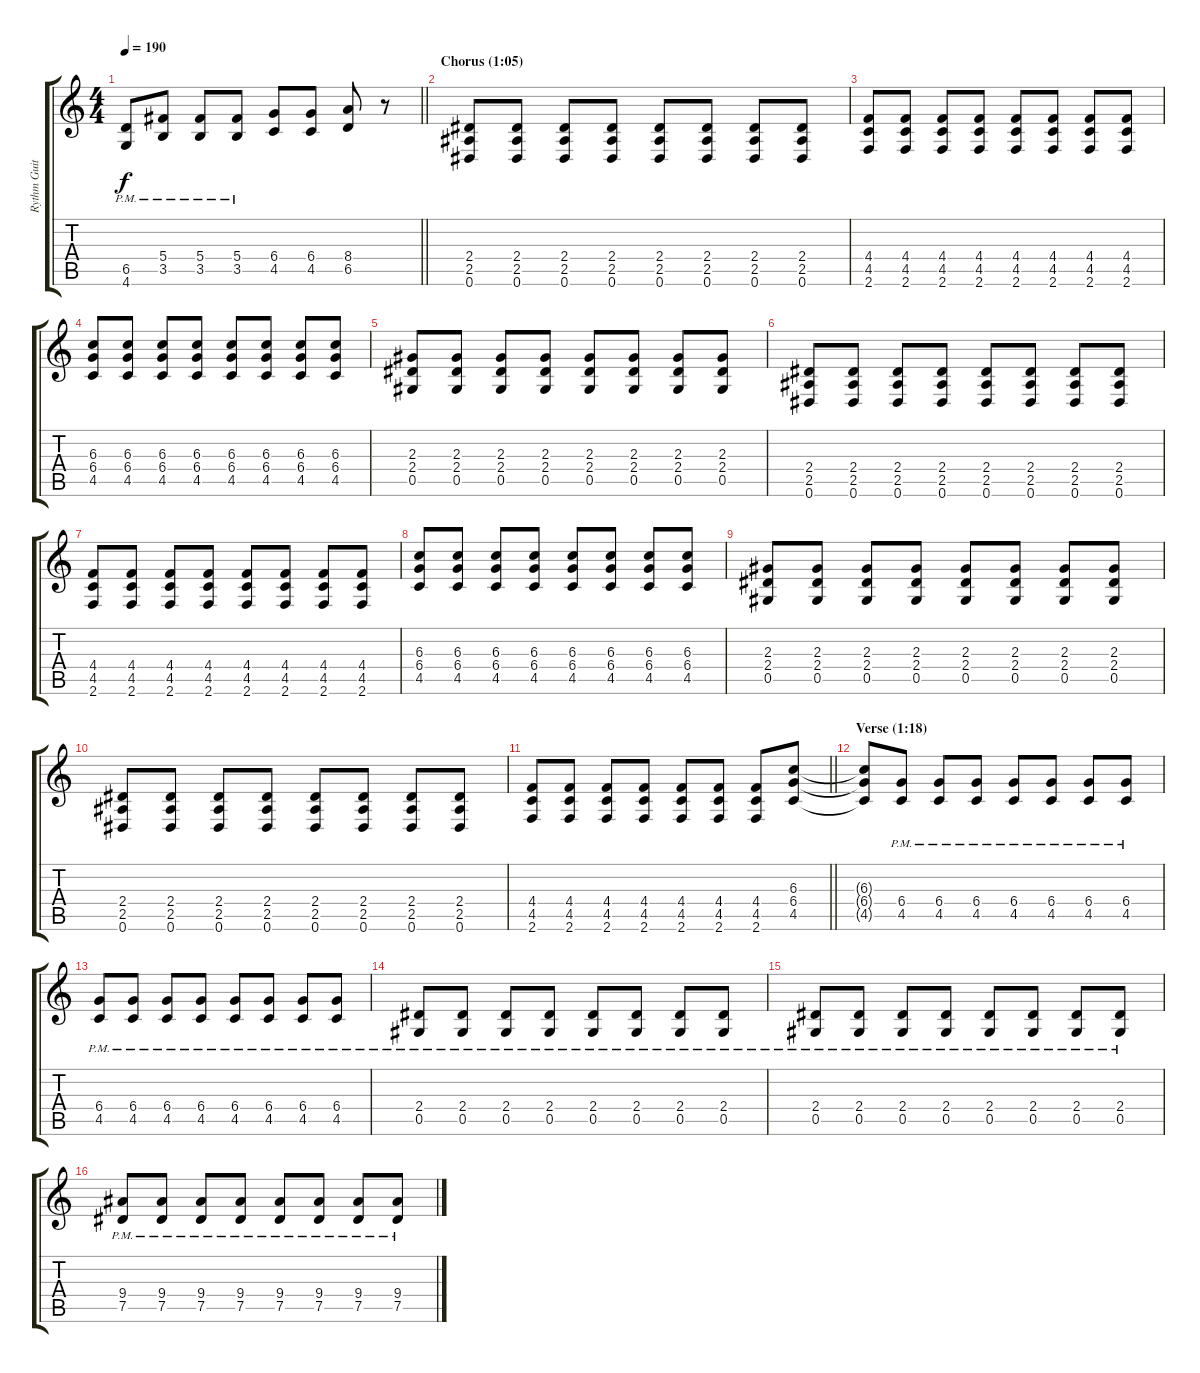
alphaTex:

\track ("Rythm Guitar 2" "Rythm Guit") {instrument distortionguitar}
\staff {score tabs}
\tuning (Eb4 Bb3 Gb3 Db3 Ab2 Eb2) {hide}
\ts (4 4)
\tempo 190
\clef g2
\barLineRight lightlight
\ks c
(6.5{pm} 4.6{pm}).8{dy f} (5.4{pm} 3.5{pm}).8 (5.4{pm} 3.5{pm}).8 (5.4{pm} 3.5{pm}).8 (6.4 4.5).8 (6.4 4.5).8 (8.4 6.5).8 r.8 |
\section ("" "Chorus (1:05)")
(2.4 2.5 0.6).8 (2.4 2.5 0.6).8 (2.4 2.5 0.6).8 (2.4 2.5 0.6).8 (2.4 2.5 0.6).8 (2.4 2.5 0.6).8 (2.4 2.5 0.6).8 (2.4 2.5 0.6).8 |
(4.4 4.5 2.6).8 (4.4 4.5 2.6).8 (4.4 4.5 2.6).8 (4.4 4.5 2.6).8 (4.4 4.5 2.6).8 (4.4 4.5 2.6).8 (4.4 4.5 2.6).8 (4.4 4.5 2.6).8 |
(6.3 6.4 4.5).8 (6.3 6.4 4.5).8 (6.3 6.4 4.5).8 (6.3 6.4 4.5).8 (6.3 6.4 4.5).8 (6.3 6.4 4.5).8 (6.3 6.4 4.5).8 (6.3 6.4 4.5).8 |
(2.3 2.4 0.5).8 (2.3 2.4 0.5).8 (2.3 2.4 0.5).8 (2.3 2.4 0.5).8 (2.3 2.4 0.5).8 (2.3 2.4 0.5).8 (2.3 2.4 0.5).8 (2.3 2.4 0.5).8 |
(2.4 2.5 0.6).8 (2.4 2.5 0.6).8 (2.4 2.5 0.6).8 (2.4 2.5 0.6).8 (2.4 2.5 0.6).8 (2.4 2.5 0.6).8 (2.4 2.5 0.6).8 (2.4 2.5 0.6).8 |
(4.4 4.5 2.6).8 (4.4 4.5 2.6).8 (4.4 4.5 2.6).8 (4.4 4.5 2.6).8 (4.4 4.5 2.6).8 (4.4 4.5 2.6).8 (4.4 4.5 2.6).8 (4.4 4.5 2.6).8 |
(6.3 6.4 4.5).8 (6.3 6.4 4.5).8 (6.3 6.4 4.5).8 (6.3 6.4 4.5).8 (6.3 6.4 4.5).8 (6.3 6.4 4.5).8 (6.3 6.4 4.5).8 (6.3 6.4 4.5).8 |
(2.3 2.4 0.5).8 (2.3 2.4 0.5).8 (2.3 2.4 0.5).8 (2.3 2.4 0.5).8 (2.3 2.4 0.5).8 (2.3 2.4 0.5).8 (2.3 2.4 0.5).8 (2.3 2.4 0.5).8 |
(2.4 2.5 0.6).8 (2.4 2.5 0.6).8 (2.4 2.5 0.6).8 (2.4 2.5 0.6).8 (2.4 2.5 0.6).8 (2.4 2.5 0.6).8 (2.4 2.5 0.6).8 (2.4 2.5 0.6).8 |
\barLineRight lightlight
(4.4 4.5 2.6).8 (4.4 4.5 2.6).8 (4.4 4.5 2.6).8 (4.4 4.5 2.6).8 (4.4 4.5 2.6).8 (4.4 4.5 2.6).8 (4.4 4.5 2.6).8 (6.3 6.4 4.5).8 |
\section ("" "Verse (1:18)")
(6.3{t} 6.4{t} 4.5{t}).8 (6.4{pm} 4.5{pm}).8 (6.4{pm} 4.5{pm}).8 (6.4{pm} 4.5{pm}).8 (6.4{pm} 4.5{pm}).8 (6.4{pm} 4.5{pm}).8 (6.4{pm} 4.5{pm}).8 (6.4{pm} 4.5{pm}).8 |
(6.4{pm} 4.5{pm}).8 (6.4{pm} 4.5{pm}).8 (6.4{pm} 4.5{pm}).8 (6.4{pm} 4.5{pm}).8 (6.4{pm} 4.5{pm}).8 (6.4{pm} 4.5{pm}).8 (6.4{pm} 4.5{pm}).8 (6.4{pm} 4.5{pm}).8 |
(2.4{pm} 0.5{pm}).8 (2.4{pm} 0.5{pm}).8 (2.4{pm} 0.5{pm}).8 (2.4{pm} 0.5{pm}).8 (2.4{pm} 0.5{pm}).8 (2.4{pm} 0.5{pm}).8 (2.4{pm} 0.5{pm}).8 (2.4{pm} 0.5{pm}).8 |
(2.4{pm} 0.5{pm}).8 (2.4{pm} 0.5{pm}).8 (2.4{pm} 0.5{pm}).8 (2.4{pm} 0.5{pm}).8 (2.4{pm} 0.5{pm}).8 (2.4{pm} 0.5{pm}).8 (2.4{pm} 0.5{pm}).8 (2.4{pm} 0.5{pm}).8 |
(9.4{pm} 7.5{pm}).8 (9.4{pm} 7.5{pm}).8 (9.4{pm} 7.5{pm}).8 (9.4{pm} 7.5{pm}).8 (9.4{pm} 7.5{pm}).8 (9.4{pm} 7.5{pm}).8 (9.4{pm} 7.5{pm}).8 (9.4{pm} 7.5{pm}).8
